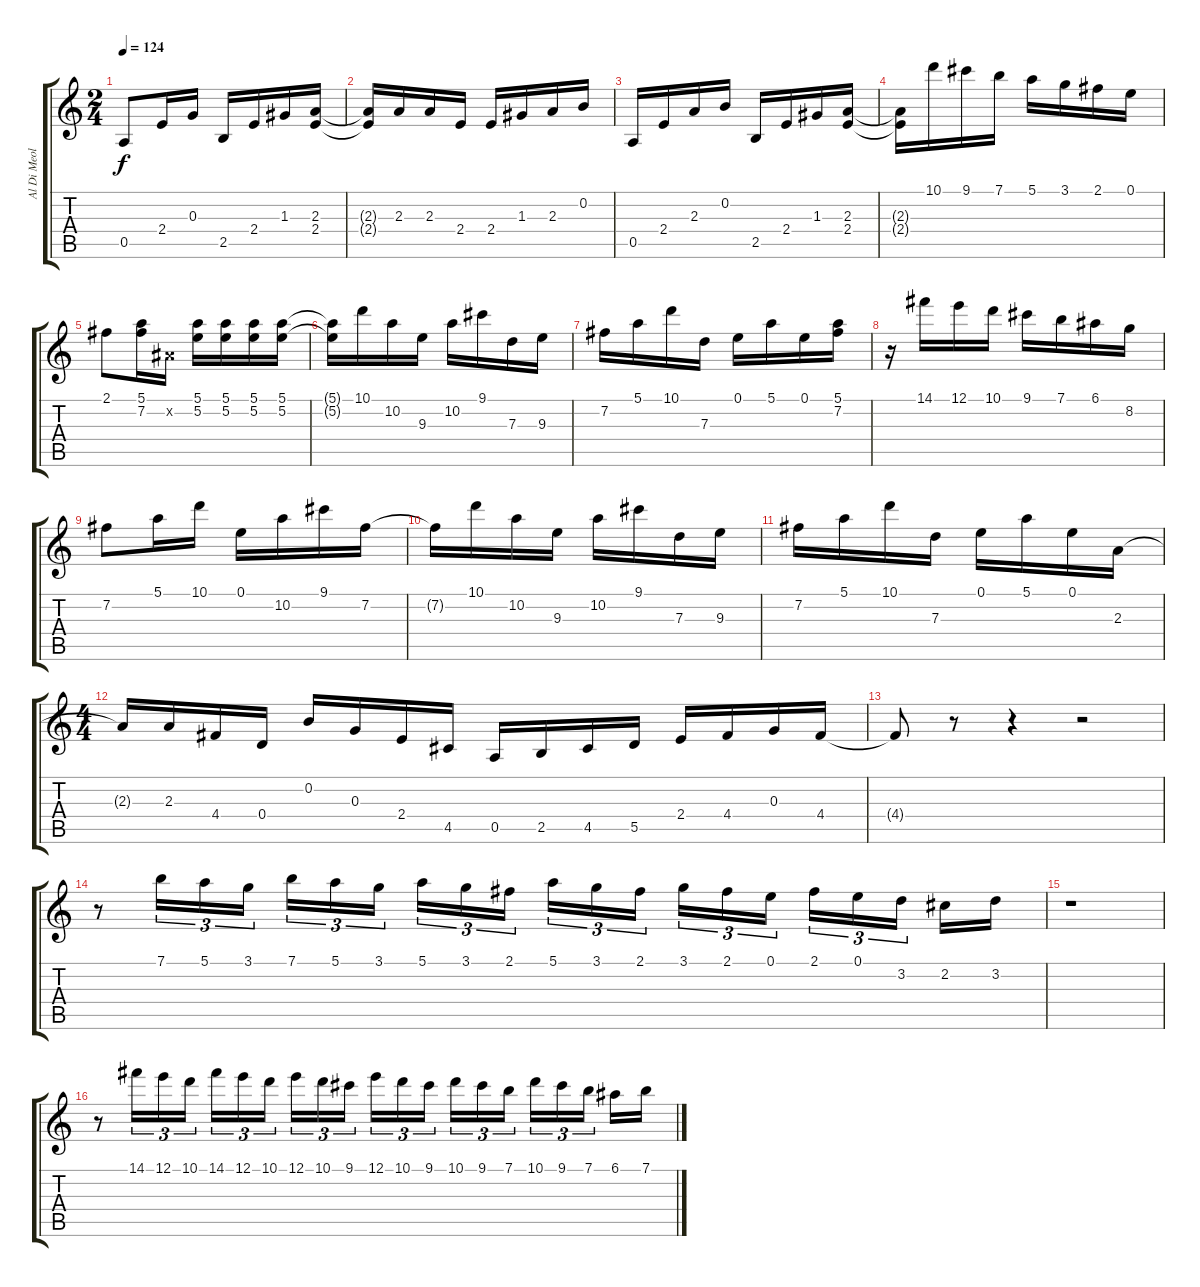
\track ("Al Di Meola" "Al Di Meol") {instrument acousticguitarnylon}
\staff {score tabs}
\tuning (E4 B3 G3 D3 A2 E2) {hide}
\ts (2 4)
\tempo 124
\clef g2
\ks c
0.5.8{dy f} 2.4.16 0.3.16 2.5.16 2.4.16 1.3.16 (2.3 2.4).16 |
(2.3{t} 2.4{t}).16 2.3.16 2.3.16 2.4.16 2.4.16 1.3.16 2.3.16 0.2.16 |
0.5.16 2.4.16 2.3.16 0.2.16 2.5.16 2.4.16 1.3.16 (2.3 2.4).16 |
(2.3{t} 2.4{t}).16 10.1.16 9.1.16 7.1.16 5.1.16 3.1.16 2.1.16 0.1.16 |
2.1.8 (5.1 7.2).16 -1.2{x}.16 (5.1 5.2).16 (5.1 5.2).16 (5.1 5.2).16 (5.1 5.2).16 |
(5.1{t} 5.2{t}).16 10.1.16 10.2.16 9.3.16 10.2.16 9.1.16 7.3.16 9.3.16 |
7.2.16 5.1.16 10.1.16 7.3.16 0.1.16 5.1.16 0.1.16 (5.1 7.2).16 |
r.16 14.1.16 12.1.16 10.1.16 9.1.16 7.1.16 6.1.16 8.2.16 |
7.2.8 5.1.16 10.1.16 0.1.16 10.2.16 9.1.16 7.2.16 |
7.2{t}.16 10.1.16 10.2.16 9.3.16 10.2.16 9.1.16 7.3.16 9.3.16 |
7.2.16 5.1.16 10.1.16 7.3.16 0.1.16 5.1.16 0.1.16 2.3.16 |
\ts (4 4)
2.3{t}.16 2.3.16 4.4.16 0.4.16 0.2.16 0.3.16 2.4.16 4.5.16 0.5.16 2.5.16 4.5.16 5.5.16 2.4.16 4.4.16 0.3.16 4.4.16 |
4.4{t}.8 r.8 r.4 r.2 |
r.8 7.1.16{tu (3 2)} 5.1.16{tu (3 2)} 3.1.16{tu (3 2)} 7.1.16{tu (3 2)} 5.1.16{tu (3 2)} 3.1.16{tu (3 2)} 5.1.16{tu (3 2)} 3.1.16{tu (3 2)} 2.1.16{tu (3 2)} 5.1.16{tu (3 2)} 3.1.16{tu (3 2)} 2.1.16{tu (3 2)} 3.1.16{tu (3 2)} 2.1.16{tu (3 2)} 0.1.16{tu (3 2)} 2.1.16{tu (3 2)} 0.1.16{tu (3 2)} 3.2.16{tu (3 2)} 2.2.16 3.2.16 |
r.1 |
r.8 14.1.16{tu (3 2)} 12.1.16{tu (3 2)} 10.1.16{tu (3 2)} 14.1.16{tu (3 2)} 12.1.16{tu (3 2)} 10.1.16{tu (3 2)} 12.1.16{tu (3 2)} 10.1.16{tu (3 2)} 9.1.16{tu (3 2)} 12.1.16{tu (3 2)} 10.1.16{tu (3 2)} 9.1.16{tu (3 2)} 10.1.16{tu (3 2)} 9.1.16{tu (3 2)} 7.1.16{tu (3 2)} 10.1.16{tu (3 2)} 9.1.16{tu (3 2)} 7.1.16{tu (3 2)} 6.1.16 7.1.16
